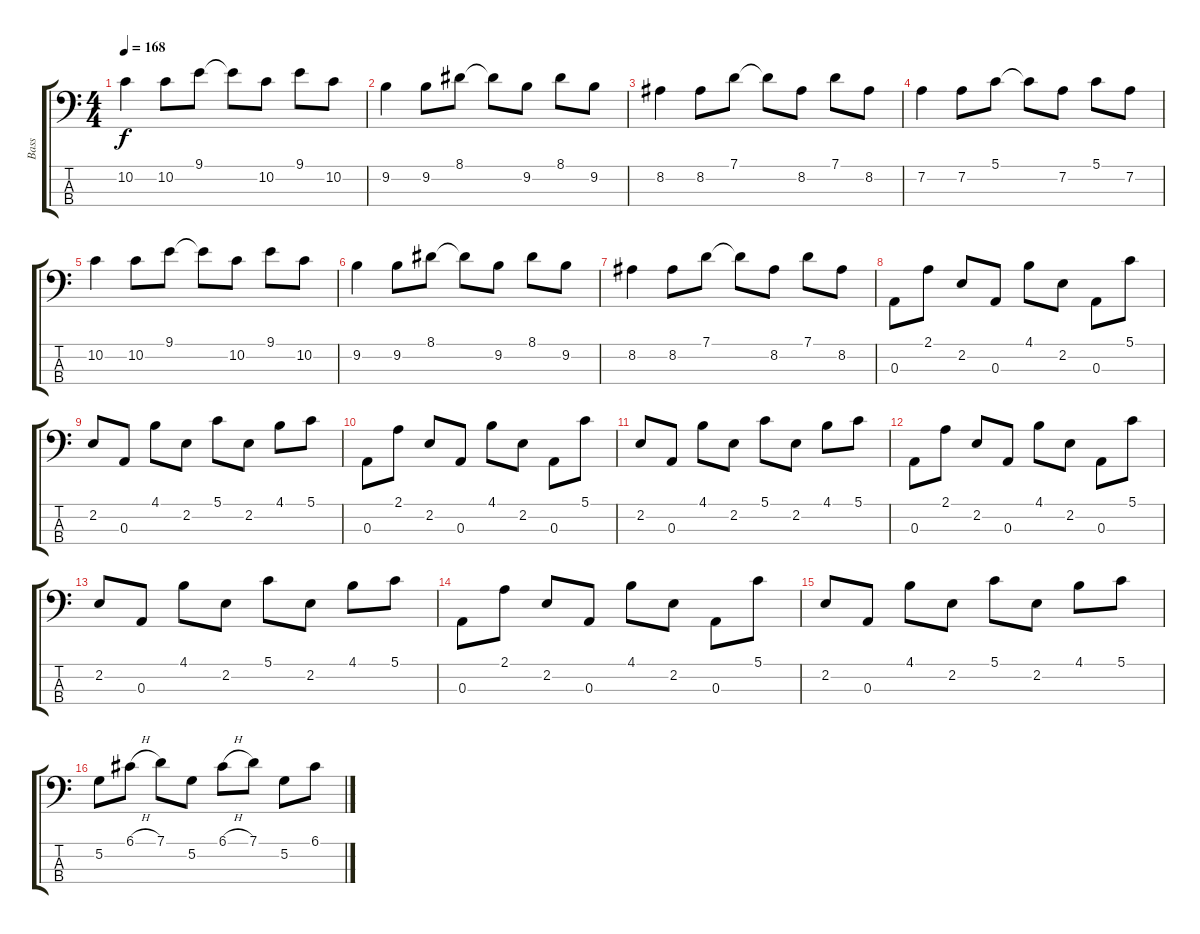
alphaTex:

\track ("Bass" "Bass") {instrument electricbassfinger}
\staff {score tabs}
\tuning (G2 D2 A1 E1) {hide}
\ts (4 4)
\tempo 168
\clef f4
\ks c
10.2.4{dy f} 10.2.8 9.1.8 9.1{t}.8 10.2.8 9.1.8 10.2.8 |
9.2.4 9.2.8 8.1.8 8.1{t}.8 9.2.8 8.1.8 9.2.8 |
8.2.4 8.2.8 7.1.8 7.1{t}.8 8.2.8 7.1.8 8.2.8 |
7.2.4 7.2.8 5.1.8 5.1{t}.8 7.2.8 5.1.8 7.2.8 |
10.2.4 10.2.8 9.1.8 9.1{t}.8 10.2.8 9.1.8 10.2.8 |
9.2.4 9.2.8 8.1.8 8.1{t}.8 9.2.8 8.1.8 9.2.8 |
8.2.4 8.2.8 7.1.8 7.1{t}.8 8.2.8 7.1.8 8.2.8 |
0.3.8 2.1.8 2.2.8 0.3.8 4.1.8 2.2.8 0.3.8 5.1.8 |
2.2.8 0.3.8 4.1.8 2.2.8 5.1.8 2.2.8 4.1.8 5.1.8 |
0.3.8 2.1.8 2.2.8 0.3.8 4.1.8 2.2.8 0.3.8 5.1.8 |
2.2.8 0.3.8 4.1.8 2.2.8 5.1.8 2.2.8 4.1.8 5.1.8 |
0.3.8 2.1.8 2.2.8 0.3.8 4.1.8 2.2.8 0.3.8 5.1.8 |
2.2.8 0.3.8 4.1.8 2.2.8 5.1.8 2.2.8 4.1.8 5.1.8 |
0.3.8 2.1.8 2.2.8 0.3.8 4.1.8 2.2.8 0.3.8 5.1.8 |
2.2.8 0.3.8 4.1.8 2.2.8 5.1.8 2.2.8 4.1.8 5.1.8 |
5.2.8 6.1{h}.8 7.1.8 5.2.8 6.1{h}.8 7.1.8 5.2.8 6.1{h}.8
